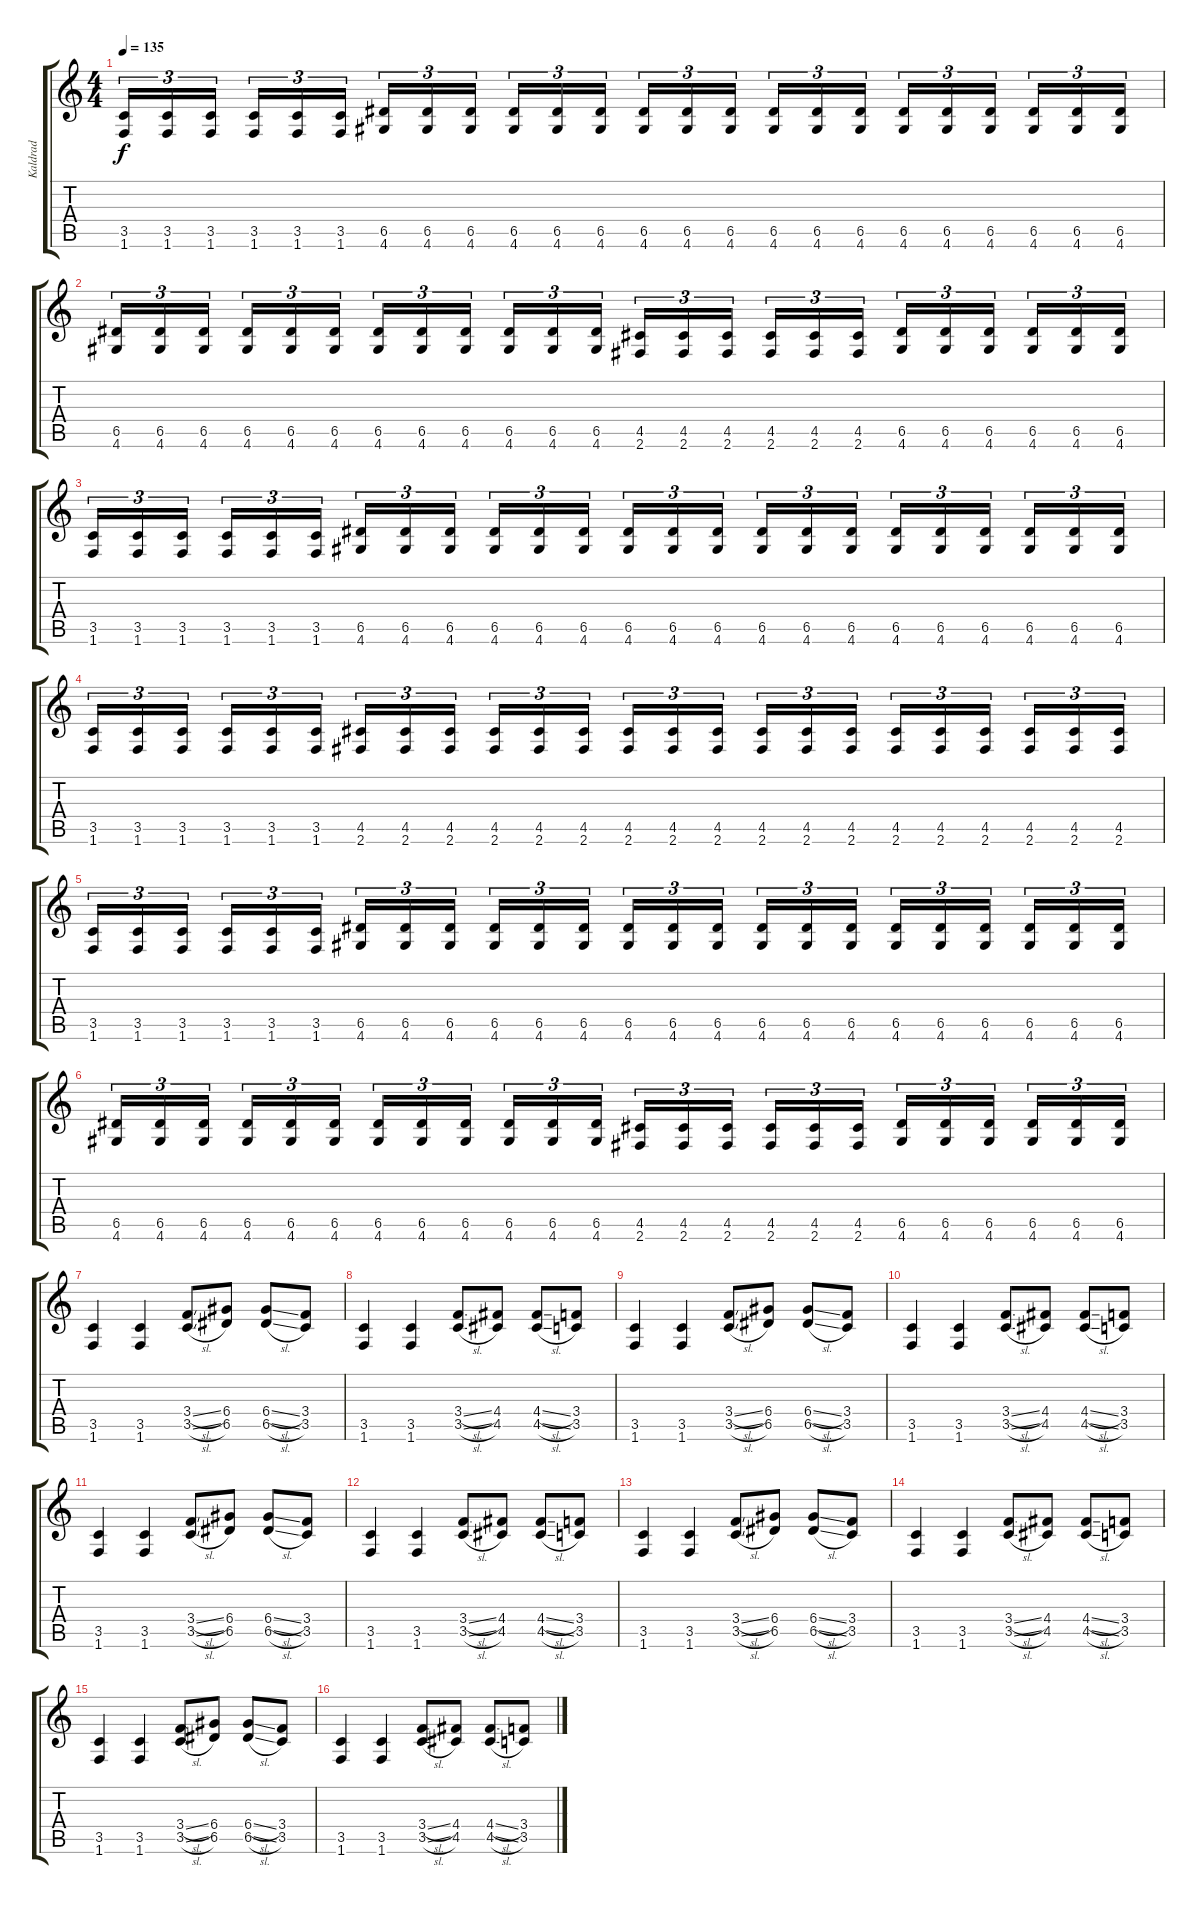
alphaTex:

\track ("Kaldrad" "Kaldrad") {instrument distortionguitar}
\staff {score tabs}
\tuning (E4 B3 G3 D3 A2 E2) {hide}
\ts (4 4)
\tempo 135
\clef g2
\ks c
(3.5 1.6).16{tu (3 2) dy f} (3.5 1.6).16{tu (3 2)} (3.5 1.6).16{tu (3 2) beam splitsecondary} (3.5 1.6).16{tu (3 2)} (3.5 1.6).16{tu (3 2)} (3.5 1.6).16{tu (3 2)} (6.5 4.6).16{tu (3 2)} (6.5 4.6).16{tu (3 2)} (6.5 4.6).16{tu (3 2) beam splitsecondary} (6.5 4.6).16{tu (3 2)} (6.5 4.6).16{tu (3 2)} (6.5 4.6).16{tu (3 2)} (6.5 4.6).16{tu (3 2)} (6.5 4.6).16{tu (3 2)} (6.5 4.6).16{tu (3 2) beam splitsecondary} (6.5 4.6).16{tu (3 2)} (6.5 4.6).16{tu (3 2)} (6.5 4.6).16{tu (3 2)} (6.5 4.6).16{tu (3 2)} (6.5 4.6).16{tu (3 2)} (6.5 4.6).16{tu (3 2) beam splitsecondary} (6.5 4.6).16{tu (3 2)} (6.5 4.6).16{tu (3 2)} (6.5 4.6).16{tu (3 2)} |
(6.5 4.6).16{tu (3 2)} (6.5 4.6).16{tu (3 2)} (6.5 4.6).16{tu (3 2) beam splitsecondary} (6.5 4.6).16{tu (3 2)} (6.5 4.6).16{tu (3 2)} (6.5 4.6).16{tu (3 2)} (6.5 4.6).16{tu (3 2)} (6.5 4.6).16{tu (3 2)} (6.5 4.6).16{tu (3 2) beam splitsecondary} (6.5 4.6).16{tu (3 2)} (6.5 4.6).16{tu (3 2)} (6.5 4.6).16{tu (3 2)} (4.5 2.6).16{tu (3 2)} (4.5 2.6).16{tu (3 2)} (4.5 2.6).16{tu (3 2) beam splitsecondary} (4.5 2.6).16{tu (3 2)} (4.5 2.6).16{tu (3 2)} (4.5 2.6).16{tu (3 2)} (6.5 4.6).16{tu (3 2)} (6.5 4.6).16{tu (3 2)} (6.5 4.6).16{tu (3 2) beam splitsecondary} (6.5 4.6).16{tu (3 2)} (6.5 4.6).16{tu (3 2)} (6.5 4.6).16{tu (3 2)} |
(3.5 1.6).16{tu (3 2)} (3.5 1.6).16{tu (3 2)} (3.5 1.6).16{tu (3 2) beam splitsecondary} (3.5 1.6).16{tu (3 2)} (3.5 1.6).16{tu (3 2)} (3.5 1.6).16{tu (3 2)} (6.5 4.6).16{tu (3 2)} (6.5 4.6).16{tu (3 2)} (6.5 4.6).16{tu (3 2) beam splitsecondary} (6.5 4.6).16{tu (3 2)} (6.5 4.6).16{tu (3 2)} (6.5 4.6).16{tu (3 2)} (6.5 4.6).16{tu (3 2)} (6.5 4.6).16{tu (3 2)} (6.5 4.6).16{tu (3 2) beam splitsecondary} (6.5 4.6).16{tu (3 2)} (6.5 4.6).16{tu (3 2)} (6.5 4.6).16{tu (3 2)} (6.5 4.6).16{tu (3 2)} (6.5 4.6).16{tu (3 2)} (6.5 4.6).16{tu (3 2) beam splitsecondary} (6.5 4.6).16{tu (3 2)} (6.5 4.6).16{tu (3 2)} (6.5 4.6).16{tu (3 2)} |
(3.5 1.6).16{tu (3 2)} (3.5 1.6).16{tu (3 2)} (3.5 1.6).16{tu (3 2) beam splitsecondary} (3.5 1.6).16{tu (3 2)} (3.5 1.6).16{tu (3 2)} (3.5 1.6).16{tu (3 2)} (4.5 2.6).16{tu (3 2)} (4.5 2.6).16{tu (3 2)} (4.5 2.6).16{tu (3 2) beam splitsecondary} (4.5 2.6).16{tu (3 2)} (4.5 2.6).16{tu (3 2)} (4.5 2.6).16{tu (3 2)} (4.5 2.6).16{tu (3 2)} (4.5 2.6).16{tu (3 2)} (4.5 2.6).16{tu (3 2) beam splitsecondary} (4.5 2.6).16{tu (3 2)} (4.5 2.6).16{tu (3 2)} (4.5 2.6).16{tu (3 2)} (4.5 2.6).16{tu (3 2)} (4.5 2.6).16{tu (3 2)} (4.5 2.6).16{tu (3 2) beam splitsecondary} (4.5 2.6).16{tu (3 2)} (4.5 2.6).16{tu (3 2)} (4.5 2.6).16{tu (3 2)} |
(3.5 1.6).16{tu (3 2)} (3.5 1.6).16{tu (3 2)} (3.5 1.6).16{tu (3 2) beam splitsecondary} (3.5 1.6).16{tu (3 2)} (3.5 1.6).16{tu (3 2)} (3.5 1.6).16{tu (3 2)} (6.5 4.6).16{tu (3 2)} (6.5 4.6).16{tu (3 2)} (6.5 4.6).16{tu (3 2) beam splitsecondary} (6.5 4.6).16{tu (3 2)} (6.5 4.6).16{tu (3 2)} (6.5 4.6).16{tu (3 2)} (6.5 4.6).16{tu (3 2)} (6.5 4.6).16{tu (3 2)} (6.5 4.6).16{tu (3 2) beam splitsecondary} (6.5 4.6).16{tu (3 2)} (6.5 4.6).16{tu (3 2)} (6.5 4.6).16{tu (3 2)} (6.5 4.6).16{tu (3 2)} (6.5 4.6).16{tu (3 2)} (6.5 4.6).16{tu (3 2) beam splitsecondary} (6.5 4.6).16{tu (3 2)} (6.5 4.6).16{tu (3 2)} (6.5 4.6).16{tu (3 2)} |
(6.5 4.6).16{tu (3 2)} (6.5 4.6).16{tu (3 2)} (6.5 4.6).16{tu (3 2) beam splitsecondary} (6.5 4.6).16{tu (3 2)} (6.5 4.6).16{tu (3 2)} (6.5 4.6).16{tu (3 2)} (6.5 4.6).16{tu (3 2)} (6.5 4.6).16{tu (3 2)} (6.5 4.6).16{tu (3 2) beam splitsecondary} (6.5 4.6).16{tu (3 2)} (6.5 4.6).16{tu (3 2)} (6.5 4.6).16{tu (3 2)} (4.5 2.6).16{tu (3 2)} (4.5 2.6).16{tu (3 2)} (4.5 2.6).16{tu (3 2) beam splitsecondary} (4.5 2.6).16{tu (3 2)} (4.5 2.6).16{tu (3 2)} (4.5 2.6).16{tu (3 2)} (6.5 4.6).16{tu (3 2)} (6.5 4.6).16{tu (3 2)} (6.5 4.6).16{tu (3 2) beam splitsecondary} (6.5 4.6).16{tu (3 2)} (6.5 4.6).16{tu (3 2)} (6.5 4.6).16{tu (3 2)} |
(3.5 1.6).4 (3.5 1.6).4 (3.4{sl} 3.5{sl}).8 (6.4 6.5).8 (6.4{sl} 6.5{sl}).8 (3.4 3.5).8 |
(3.5 1.6).4 (3.5 1.6).4 (3.4{sl} 3.5{sl}).8 (4.4 4.5).8 (4.4{sl} 4.5{sl}).8 (3.4 3.5).8 |
(3.5 1.6).4 (3.5 1.6).4 (3.4{sl} 3.5{sl}).8 (6.4 6.5).8 (6.4{sl} 6.5{sl}).8 (3.4 3.5).8 |
(3.5 1.6).4 (3.5 1.6).4 (3.4{sl} 3.5{sl}).8 (4.4 4.5).8 (4.4{sl} 4.5{sl}).8 (3.4 3.5).8 |
(3.5 1.6).4 (3.5 1.6).4 (3.4{sl} 3.5{sl}).8 (6.4 6.5).8 (6.4{sl} 6.5{sl}).8 (3.4 3.5).8 |
(3.5 1.6).4 (3.5 1.6).4 (3.4{sl} 3.5{sl}).8 (4.4 4.5).8 (4.4{sl} 4.5{sl}).8 (3.4 3.5).8 |
(3.5 1.6).4 (3.5 1.6).4 (3.4{sl} 3.5{sl}).8 (6.4 6.5).8 (6.4{sl} 6.5{sl}).8 (3.4 3.5).8 |
(3.5 1.6).4 (3.5 1.6).4 (3.4{sl} 3.5{sl}).8 (4.4 4.5).8 (4.4{sl} 4.5{sl}).8 (3.4 3.5).8 |
(3.5 1.6).4 (3.5 1.6).4 (3.4{sl} 3.5{sl}).8 (6.4 6.5).8 (6.4{sl} 6.5{sl}).8 (3.4 3.5).8 |
(3.5 1.6).4 (3.5 1.6).4 (3.4{sl} 3.5{sl}).8 (4.4 4.5).8 (4.4{sl} 4.5{sl}).8 (3.4 3.5).8
